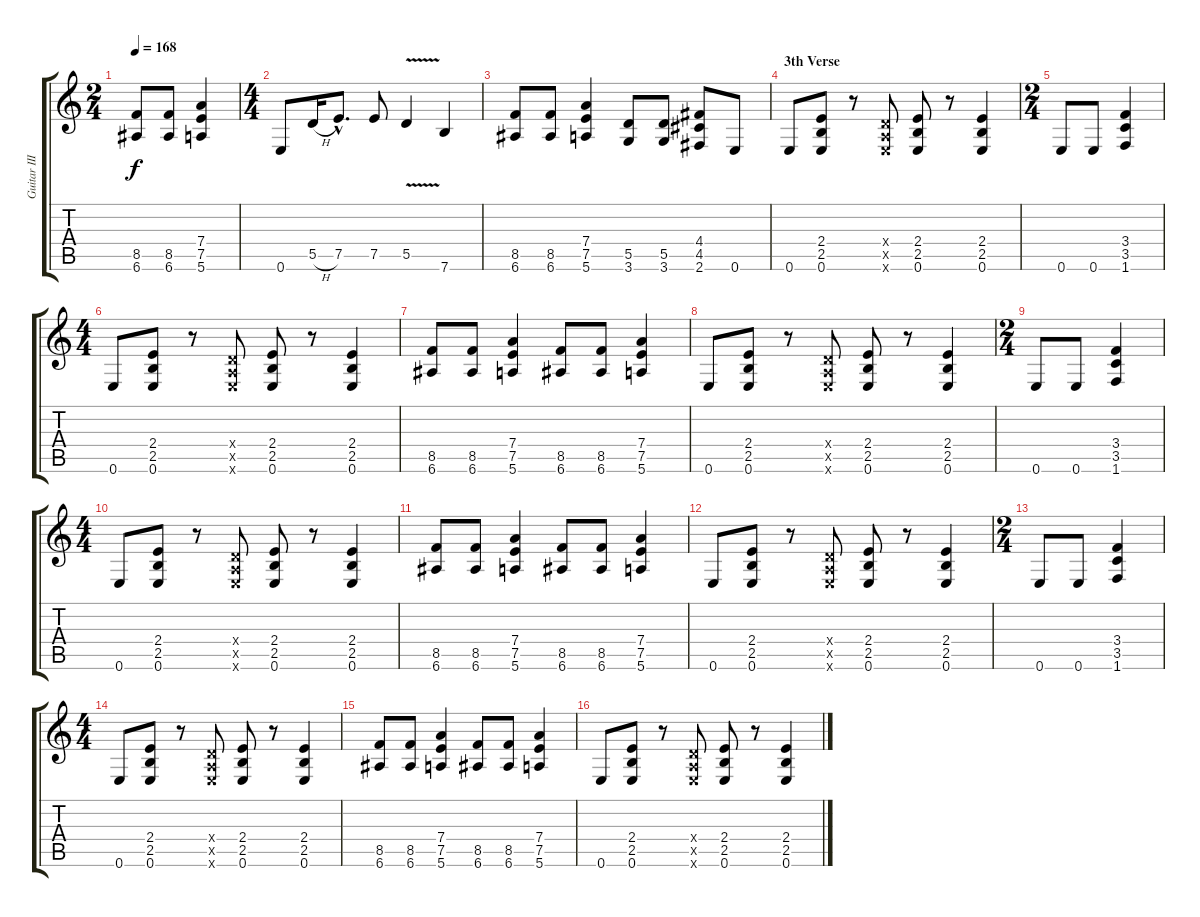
\track ("Guitar III Over/Dist" "Guitar III") {instrument distortionguitar}
\staff {score tabs}
\tuning (E4 B3 G3 D3 A2 E2) {hide}
\ts (2 4)
\tempo 168
\clef g2
\ks c
(8.5 6.6).8{dy f} (8.5 6.6).8 (7.4 7.5 5.6).4 |
\ts (4 4)
0.6.8 5.5{h}.16 7.5{hac}.8{d} 7.5.8 5.5{v}.4 7.6.4 |
(8.5 6.6).8 (8.5 6.6).8 (7.4 7.5 5.6).4 (5.5 3.6).8 (5.5 3.6).8 (4.4 4.5 2.6).8 0.6.8 |
\section ("" "3th Verse")
0.6.8 (2.4 2.5 0.6).8 r.8 (0.4{x} 0.5{x} 0.6{x}).8 (2.4 2.5 0.6).8 r.8 (2.4 2.5 0.6).4 |
\ts (2 4)
0.6.8 0.6.8 (3.4 3.5 1.6).4 |
\ts (4 4)
0.6.8 (2.4 2.5 0.6).8 r.8 (0.4{x} 0.5{x} 0.6{x}).8 (2.4 2.5 0.6).8 r.8 (2.4 2.5 0.6).4 |
(8.5 6.6).8 (8.5 6.6).8 (7.4 7.5 5.6).4 (8.5 6.6).8 (8.5 6.6).8 (7.4 7.5 5.6).4 |
0.6.8 (2.4 2.5 0.6).8 r.8 (0.4{x} 0.5{x} 0.6{x}).8 (2.4 2.5 0.6).8 r.8 (2.4 2.5 0.6).4 |
\ts (2 4)
0.6.8 0.6.8 (3.4 3.5 1.6).4 |
\ts (4 4)
0.6.8 (2.4 2.5 0.6).8 r.8 (0.4{x} 0.5{x} 0.6{x}).8 (2.4 2.5 0.6).8 r.8 (2.4 2.5 0.6).4 |
(8.5 6.6).8 (8.5 6.6).8 (7.4 7.5 5.6).4 (8.5 6.6).8 (8.5 6.6).8 (7.4 7.5 5.6).4 |
0.6.8 (2.4 2.5 0.6).8 r.8 (0.4{x} 0.5{x} 0.6{x}).8 (2.4 2.5 0.6).8 r.8 (2.4 2.5 0.6).4 |
\ts (2 4)
0.6.8 0.6.8 (3.4 3.5 1.6).4 |
\ts (4 4)
0.6.8 (2.4 2.5 0.6).8 r.8 (0.4{x} 0.5{x} 0.6{x}).8 (2.4 2.5 0.6).8 r.8 (2.4 2.5 0.6).4 |
(8.5 6.6).8 (8.5 6.6).8 (7.4 7.5 5.6).4 (8.5 6.6).8 (8.5 6.6).8 (7.4 7.5 5.6).4 |
0.6.8 (2.4 2.5 0.6).8 r.8 (0.4{x} 0.5{x} 0.6{x}).8 (2.4 2.5 0.6).8 r.8 (2.4 2.5 0.6).4
